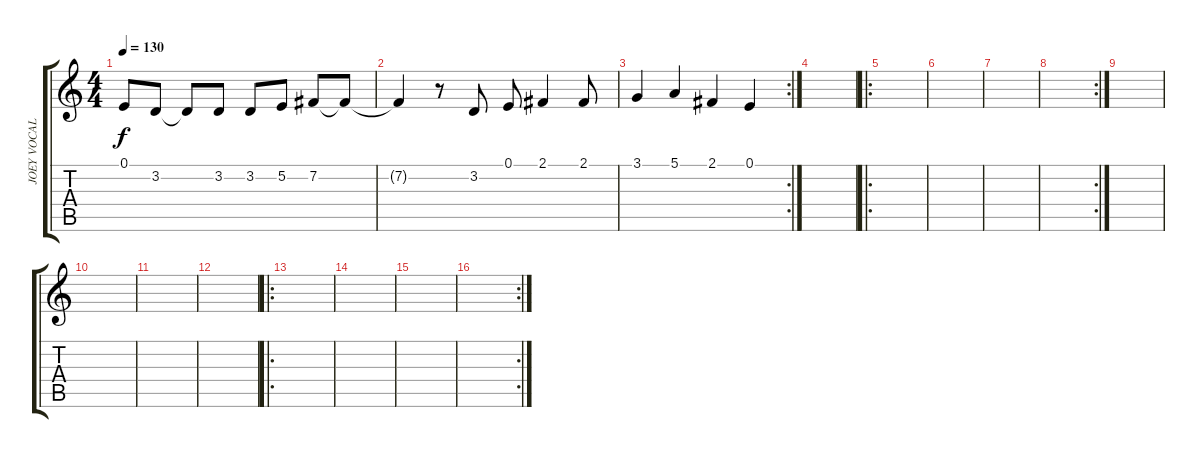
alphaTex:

\track ("JOEY VOCAL" "JOEY VOCAL") {instrument lead2sawtooth}
\staff {score tabs}
\tuning (E4 B3 G3 D3 A2 E2) {hide}
\ts (4 4)
\tempo 130
\clef g2
\ks c
0.1{t}.8{dy f} 3.2.8 3.2{t}.8 3.2.8 3.2.8 5.2.8 7.2.8 7.2{t}.8 |
7.2{t}.4 r.8 3.2.8 0.1.8 2.1.4 2.1.8 |
\rc 2
3.1.4 5.1.4 2.1.4 0.1.4 |
|
\ro
|
|
|
\rc 2
|
|
|
|
|
\ro
|
|
|
\rc 2
